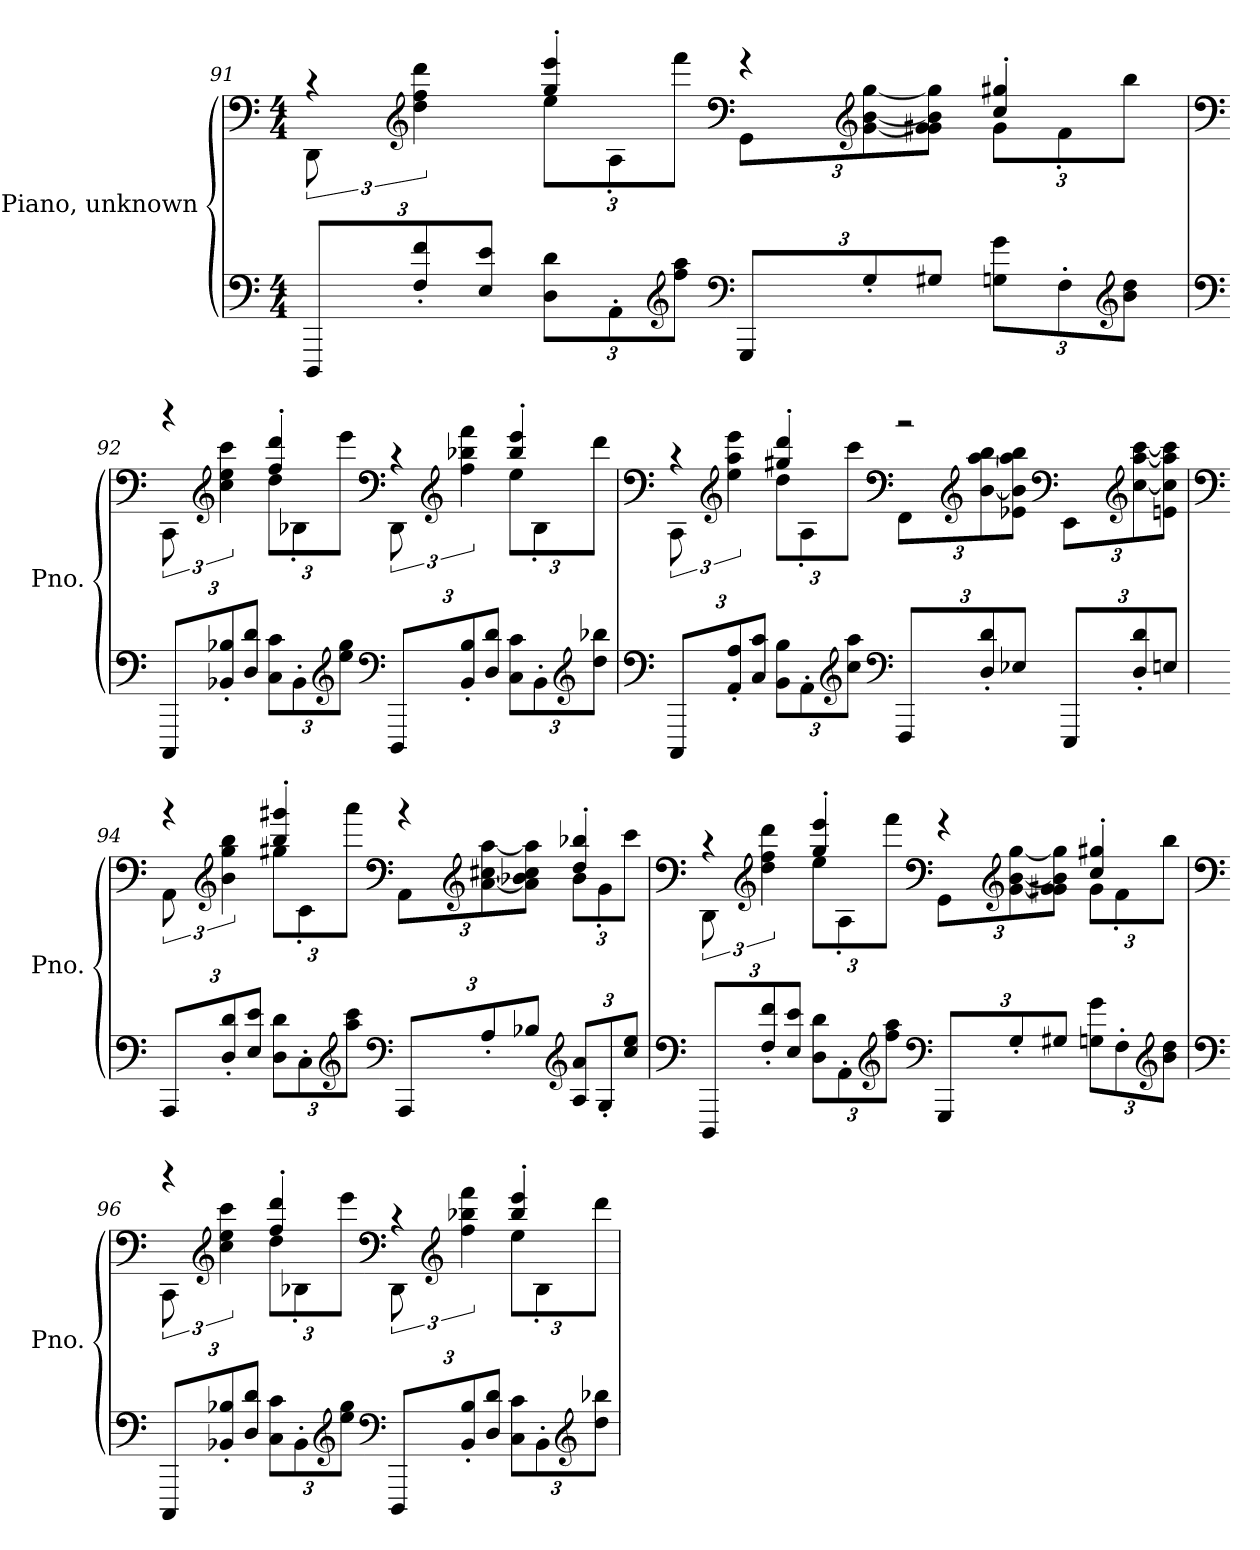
**kern	**kern
*part1	*part1
*staff2	*staff1
*I"Piano, unknown	*
*I'Pno.	*
!!LO:LB:g=z
*clefF4	*clefF4
*k[]	*k[]
*M4/4	*M4/4
*Xbrackettup	*
=91	=91
*	*^
12DDD/L	4r	12DD\
*	*clefG2	*
12F/' 12f/'	.	6dd\ 6ff\ 6ddd\
12E/ 12e/J	.	.
*	*	*Xbrackettup
12D\ 12d\L	4gg/' 4eee/'	12ee\L
12AA'\	.	12A'\
*clefG2	*	*
12ff\ 12aa\J	.	12fff\J
*clefF4	*clefF4	*
12GGG/L	4r	12GG\L
*	*clefG2	*
12G'/	.	[12g\ [12b\ [12gg\
12G#X/J	.	12g\] 12g#X\ 12b\] 12gg\]J
12Gn\ 12g\L	4cc/' 4gg#X/'	12g#\L
12F'\	.	12f'\
*clefG2	*	*
12b\ 12dd\J	.	12bb\J
!!LO:LB:g=z	!!
=92	=92	=92
*clefF4	*clefF4	*
*	*	*brackettup
12CCC/L	4r	12CC\
*	*clefG2	*
12BB-X/' 12B-X/'	.	6cc\ 6ee\ 6ccc\
12D/ 12d/J	.	.
*	*	*Xbrackettup
12C\ 12c\L	4ff/' 4ddd/'	12dd\L
12BB-'\	.	12B-X'\
*clefG2	*	*
12ee\ 12gg\J	.	12eee\J
*clefF4	*clefF4	*
*	*	*brackettup
12DDD/L	4r	12DD\
*	*clefG2	*
12BB-/' 12B-/'	.	6ff\ 6bb-X\ 6fff\
12D/ 12d/J	.	.
*	*	*Xbrackettup
12C\ 12c\L	4bb-/' 4eee/'	12ee\L
12BB-'\	.	12B-'\
*clefG2	*	*
12dd\ 12bb-X\J	.	12ddd\J
!!LO:LB:g=z	!!
=93	=93	=93
*clefF4	*clefF4	*
*	*	*brackettup
12CCC/L	4r	12CC\
*	*clefG2	*
12AA/' 12A/'	.	6ee\ 6aa\ 6eee\
12C/ 12c/J	.	.
*	*	*Xbrackettup
12BB\ 12B\L	4gg#X/' 4ddd/'	12dd\L
12AA'\	.	12A'\
*clefG2	*	*
12cc\ 12aa\J	.	12ccc\J
*clefF4	*clefF4	*
12FFF/L	2r	12FF\L
*	*clefG2	*
12D/' 12d/'	.	[12b\ [12aa\ [12bb\
12E-X/J	.	12e-X\ 12b\] 12aa\] 12bb\]J
*	*clefF4	*
12EEE/L	.	12EE\L
*	*clefG2	*
12D/' 12d/'	.	[12cc\ [12aa\ [12ccc\
12En/J	.	12en\ 12cc\] 12aa\] 12ccc\]J
!!LO:LB:g=z	!!
=94	=94	=94
*	*clefF4	*
*	*	*brackettup
12AAA/L	4r	12AA\
*	*clefG2	*
12D/' 12d/'	.	6b\ 6gg\ 6bb\
12E/ 12e/J	.	.
*	*	*Xbrackettup
12D\ 12d\L	4bb/' 4ggg#X/'	12gg#X\L
12C'\	.	12c'\
*clefG2	*	*
12aa\ 12ccc\J	.	12aaa\J
*clefF4	*clefF4	*
12AAA/L	4r	12AA\L
*	*clefG2	*
12A'/	.	[12a\ [12cc#X\ [12aa\
12B-X/J	.	12a\] 12b-X\ 12cc#\] 12aa\]J
*clefG2	*	*
12A/ 12a/L	4dd/' 4bb-X/'	12b-\L
12G'/	.	12g'\
12cc/ 12ee/J	.	12ccc\J
!!LO:PB:g=z	!!
=95	=95	=95
*clefF4	*clefF4	*
*	*	*brackettup
12DDD/L	4r	12DD\
*	*clefG2	*
12F/' 12f/'	.	6dd\ 6ff\ 6ddd\
12E/ 12e/J	.	.
*	*	*Xbrackettup
12D\ 12d\L	4gg/' 4eee/'	12ee\L
12AA'\	.	12A'\
*clefG2	*	*
12ff\ 12aa\J	.	12fff\J
*clefF4	*clefF4	*
12GGG/L	4r	12GG\L
*	*clefG2	*
12G'/	.	[12g\ [12b\ [12gg\
12G#X/J	.	12g\] 12g#X\ 12b\] 12gg\]J
12Gn\ 12g\L	4cc/' 4gg#X/'	12g#\L
12F'\	.	12f'\
*clefG2	*	*
12b\ 12dd\J	.	12bb\J
!!LO:LB:g=z	!!
=96	=96	=96
*clefF4	*clefF4	*
*	*	*brackettup
12CCC/L	4r	12CC\
*	*clefG2	*
12BB-X/' 12B-X/'	.	6cc\ 6ee\ 6ccc\
12D/ 12d/J	.	.
*	*	*Xbrackettup
12C\ 12c\L	4ff/' 4ddd/'	12dd\L
12BB-'\	.	12B-X'\
*clefG2	*	*
12ee\ 12gg\J	.	12eee\J
*clefF4	*clefF4	*
*	*	*brackettup
12DDD/L	4r	12DD\
*	*clefG2	*
12BB-/' 12B-/'	.	6ff\ 6bb-X\ 6fff\
12D/ 12d/J	.	.
*	*	*Xbrackettup
12C\ 12c\L	4bb-/' 4eee/'	12ee\L
12BB-'\	.	12B-'\
*clefG2	*	*
12dd\ 12bb-X\J	.	12ddd\J
*	*v	*v
=	=
*-	*-
